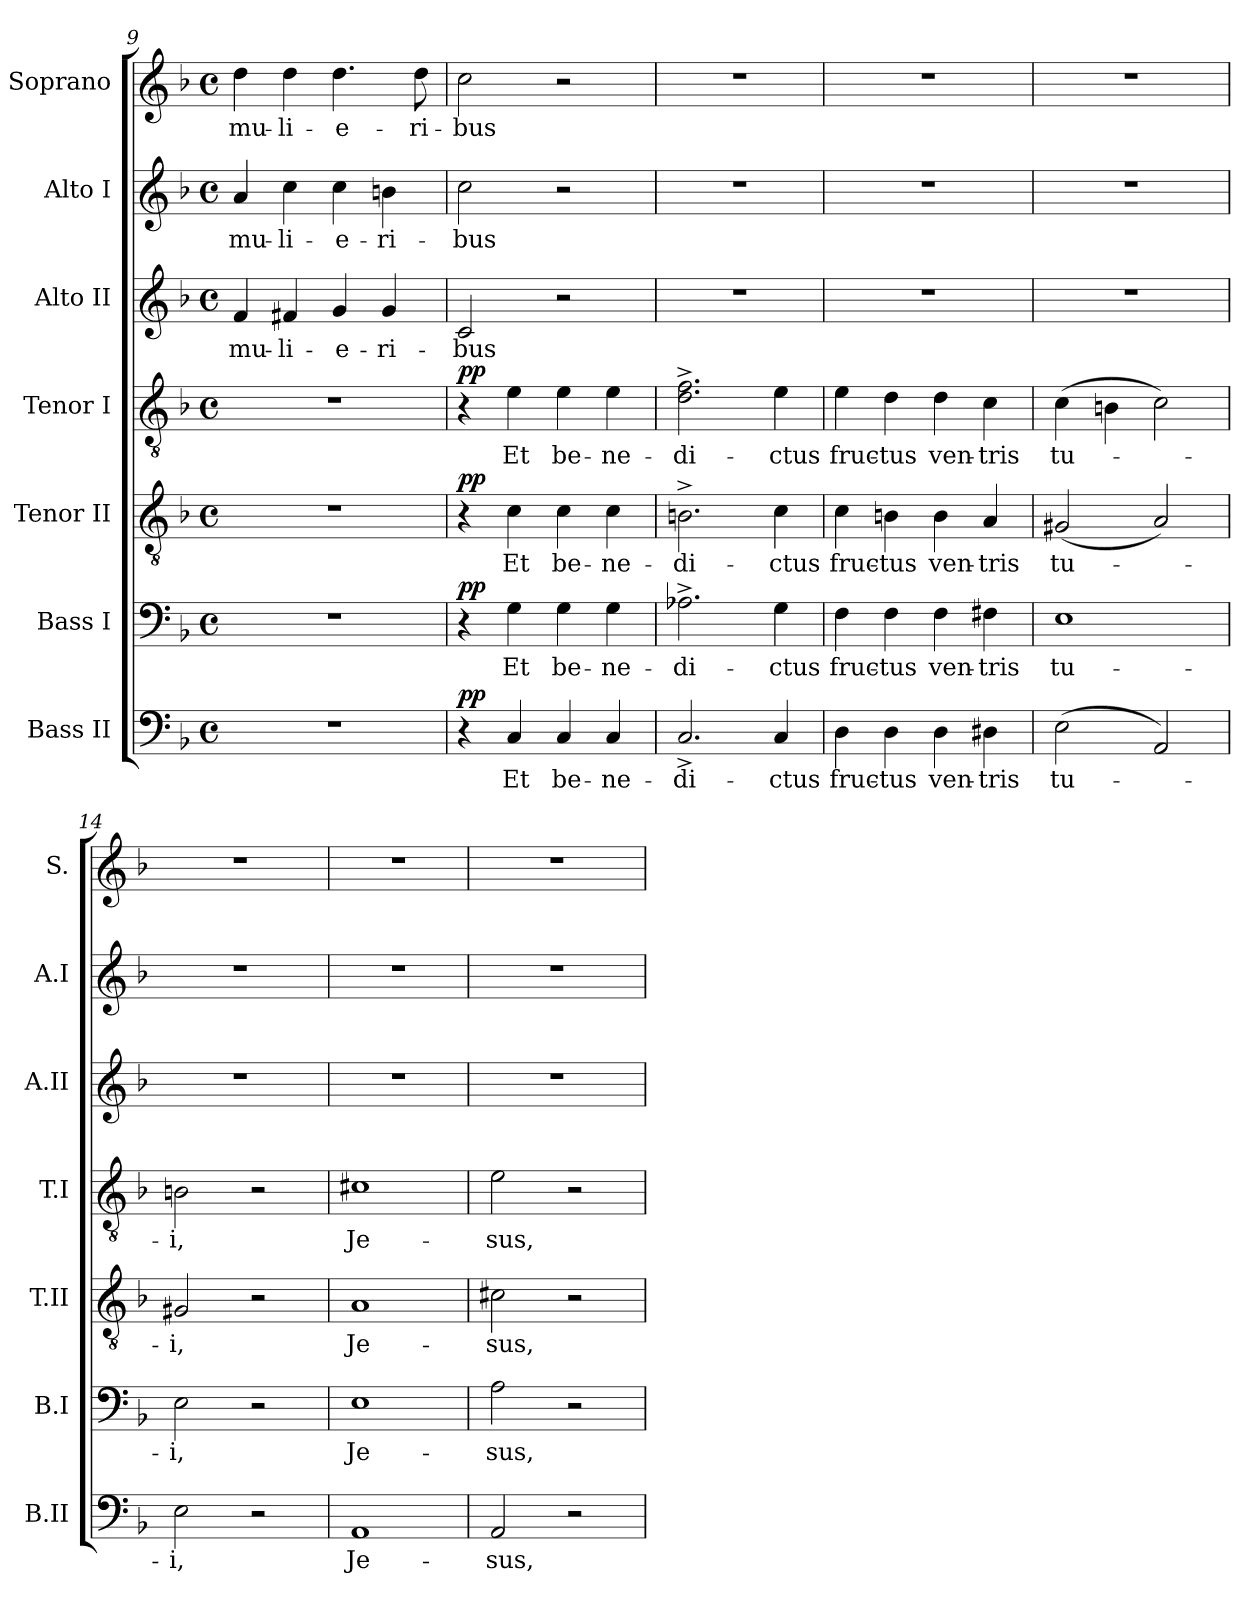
**kern	**text	**dynam	**kern	**text	**dynam	**kern	**text	**dynam	**kern	**text	**dynam	**kern	**text	**kern	**text	**kern	**text
*part7	*part7	*part7	*part6	*part6	*part6	*part5	*part5	*part5	*part4	*part4	*part4	*part3	*part3	*part2	*part2	*part1	*part1
*staff7	*staff7	*staff7	*staff6	*staff6	*staff6	*staff5	*staff5	*staff5	*staff4	*staff4	*staff4	*staff3	*staff3	*staff2	*staff2	*staff1	*staff1
*I"Bass II	*	*	*I"Bass I	*	*	*I"Tenor II	*	*	*I"Tenor I	*	*	*I"Alto II	*	*I"Alto I	*	*I"Soprano	*
*I'B.II	*	*	*I'B.I	*	*	*I'T.II	*	*	*I'T.I	*	*	*I'A.II	*	*I'A.I	*	*I'S.	*
*clefF4	*	*	*clefF4	*	*	*clefGv2	*	*	*clefGv2	*	*	*clefG2	*	*clefG2	*	*clefG2	*
*k[b-]	*	*	*k[b-]	*	*	*k[b-]	*	*	*k[b-]	*	*	*k[b-]	*	*k[b-]	*	*k[b-]	*
*M4/4	*	*	*M4/4	*	*	*M4/4	*	*	*M4/4	*	*	*M4/4	*	*M4/4	*	*M4/4	*
*met(c)	*	*	*met(c)	*	*	*met(c)	*	*	*met(c)	*	*	*met(c)	*	*met(c)	*	*met(c)	*
=9	=9	=9	=9	=9	=9	=9	=9	=9	=9	=9	=9	=9	=9	=9	=9	=9	=9
!	!	!	!	!	!	!	!	!	!	!	!	!	!LO:LY:b	!	!LO:LY:b	!	!LO:LY:b
1r	.	.	1r	.	.	1r	.	.	1r	.	.	4f/	mu-	4a/	mu-	4dd\	mu-
!	!	!	!	!	!	!	!	!	!	!	!	!	!LO:LY:b	!	!LO:LY:b	!	!LO:LY:b
.	.	.	.	.	.	.	.	.	.	.	.	4f#X/	-li-	4cc\	-li-	4dd\	-li-
!	!	!	!	!	!	!	!	!	!	!	!	!	!LO:LY:b	!	!LO:LY:b	!	!LO:LY:b
.	.	.	.	.	.	.	.	.	.	.	.	4g/	-e-	4cc\	-e-	4.dd\	-e-
!	!	!	!	!	!	!	!	!	!	!	!	!	!LO:LY:b	!	!LO:LY:b	!	!
.	.	.	.	.	.	.	.	.	.	.	.	4g/	-ri-	4bn\	-ri-	.	.
!	!	!	!	!	!	!	!	!	!	!	!	!	!	!	!	!	!LO:LY:b
.	.	.	.	.	.	.	.	.	.	.	.	.	.	.	.	8dd\	-ri-
=10	=10	=10	=10	=10	=10	=10	=10	=10	=10	=10	=10	=10	=10	=10	=10	=10	=10
!	!	!LO:DY:a	!	!	!LO:DY:a	!	!	!LO:DY:a	!	!	!LO:DY:a	!	!LO:LY:b	!	!LO:LY:b	!	!LO:LY:b
4r	.	pp	4r	.	pp	4r	.	pp	4r	.	pp	2c/	-bus	2cc\	-bus	2cc\	-bus
!	!LO:LY:b	!	!	!LO:LY:b	!	!	!LO:LY:b	!	!	!LO:LY:b	!	!	!	!	!	!	!
4C/	Et	.	4G\	Et	.	4c\	Et	.	4e\	Et	.	.	.	.	.	.	.
!	!LO:LY:b	!	!	!LO:LY:b	!	!	!LO:LY:b	!	!	!LO:LY:b	!	!	!	!	!	!	!
4C/	be-	.	4G\	be-	.	4c\	be-	.	4e\	be-	.	2r	.	2r	.	2r	.
!	!LO:LY:b	!	!	!LO:LY:b	!	!	!LO:LY:b	!	!	!LO:LY:b	!	!	!	!	!	!	!
4C/	-ne-	.	4G\	-ne-	.	4c\	-ne-	.	4e\	-ne-	.	.	.	.	.	.	.
=11	=11	=11	=11	=11	=11	=11	=11	=11	=11	=11	=11	=11	=11	=11	=11	=11	=11
!	!LO:LY:b	!	!	!LO:LY:b	!	!	!LO:LY:b	!	!	!LO:LY:b	!	!	!	!	!	!	!
2.C^/	-di-	.	2.A-X^\	-di-	.	2.Bn^\	-di-	.	2.d\^ 2.f\^	-di-	.	1r	.	1r	.	1r	.
!	!LO:LY:b	!	!	!LO:LY:b	!	!	!LO:LY:b	!	!	!LO:LY:b	!	!	!	!	!	!	!
4C/	-ctus	.	4G\	-ctus	.	4c\	-ctus	.	4e\	-ctus	.	.	.	.	.	.	.
=12	=12	=12	=12	=12	=12	=12	=12	=12	=12	=12	=12	=12	=12	=12	=12	=12	=12
!	!LO:LY:b	!	!	!LO:LY:b	!	!	!LO:LY:b	!	!	!LO:LY:b	!	!	!	!	!	!	!
4D\	fruc-	.	4F\	fruc-	.	4c\	fruc-	.	4e\	fruc-	.	1r	.	1r	.	1r	.
!	!LO:LY:b	!	!	!LO:LY:b	!	!	!LO:LY:b	!	!	!LO:LY:b	!	!	!	!	!	!	!
4D\	-tus	.	4F\	-tus	.	4Bn\	-tus	.	4d\	-tus	.	.	.	.	.	.	.
!	!LO:LY:b	!	!	!LO:LY:b	!	!	!LO:LY:b	!	!	!LO:LY:b	!	!	!	!	!	!	!
4D\	ven-	.	4F\	ven-	.	4B\	ven-	.	4d\	ven-	.	.	.	.	.	.	.
!	!LO:LY:b	!	!	!LO:LY:b	!	!	!LO:LY:b	!	!	!LO:LY:b	!	!	!	!	!	!	!
4D#X\	-tris	.	4F#X\	-tris	.	4A/	-tris	.	4c\	-tris	.	.	.	.	.	.	.
=13	=13	=13	=13	=13	=13	=13	=13	=13	=13	=13	=13	=13	=13	=13	=13	=13	=13
!	!LO:LY:b	!	!	!LO:LY:b	!	!	!LO:LY:b	!	!	!LO:LY:b	!	!	!	!	!	!	!
(>2E\	tu-	.	1E	tu-	.	(<2G#X/	tu-	.	(>4c\	tu-	.	1r	.	1r	.	1r	.
.	.	.	.	.	.	.	.	.	4Bn\	.	.	.	.	.	.	.	.
2AA/)	.	.	.	.	.	2A/)	.	.	2c\)	.	.	.	.	.	.	.	.
=14	=14	=14	=14	=14	=14	=14	=14	=14	=14	=14	=14	=14	=14	=14	=14	=14	=14
!	!LO:LY:b	!	!	!LO:LY:b	!	!	!LO:LY:b	!	!	!LO:LY:b	!	!	!	!	!	!	!
2E\	-i,	.	2E\	-i,	.	2G#X/	-i,	.	2Bn\	-i,	.	1r	.	1r	.	1r	.
2r	.	.	2r	.	.	2r	.	.	2r	.	.	.	.	.	.	.	.
=15	=15	=15	=15	=15	=15	=15	=15	=15	=15	=15	=15	=15	=15	=15	=15	=15	=15
!	!LO:LY:b	!	!	!LO:LY:b	!	!	!LO:LY:b	!	!	!LO:LY:b	!	!	!	!	!	!	!
1AA	Je-	.	1E	Je-	.	1A	Je-	.	1c#X	Je-	.	1r	.	1r	.	1r	.
=16	=16	=16	=16	=16	=16	=16	=16	=16	=16	=16	=16	=16	=16	=16	=16	=16	=16
!	!LO:LY:b	!	!	!LO:LY:b	!	!	!LO:LY:b	!	!	!LO:LY:b	!	!	!	!	!	!	!
2AA/	-sus,	.	2A\	-sus,	.	2c#X\	-sus,	.	2e\	-sus,	.	1r	.	1r	.	1r	.
2r	.	.	2r	.	.	2r	.	.	2r	.	.	.	.	.	.	.	.
=	=	=	=	=	=	=	=	=	=	=	=	=	=	=	=	=	=
*-	*-	*-	*-	*-	*-	*-	*-	*-	*-	*-	*-	*-	*-	*-	*-	*-	*-
